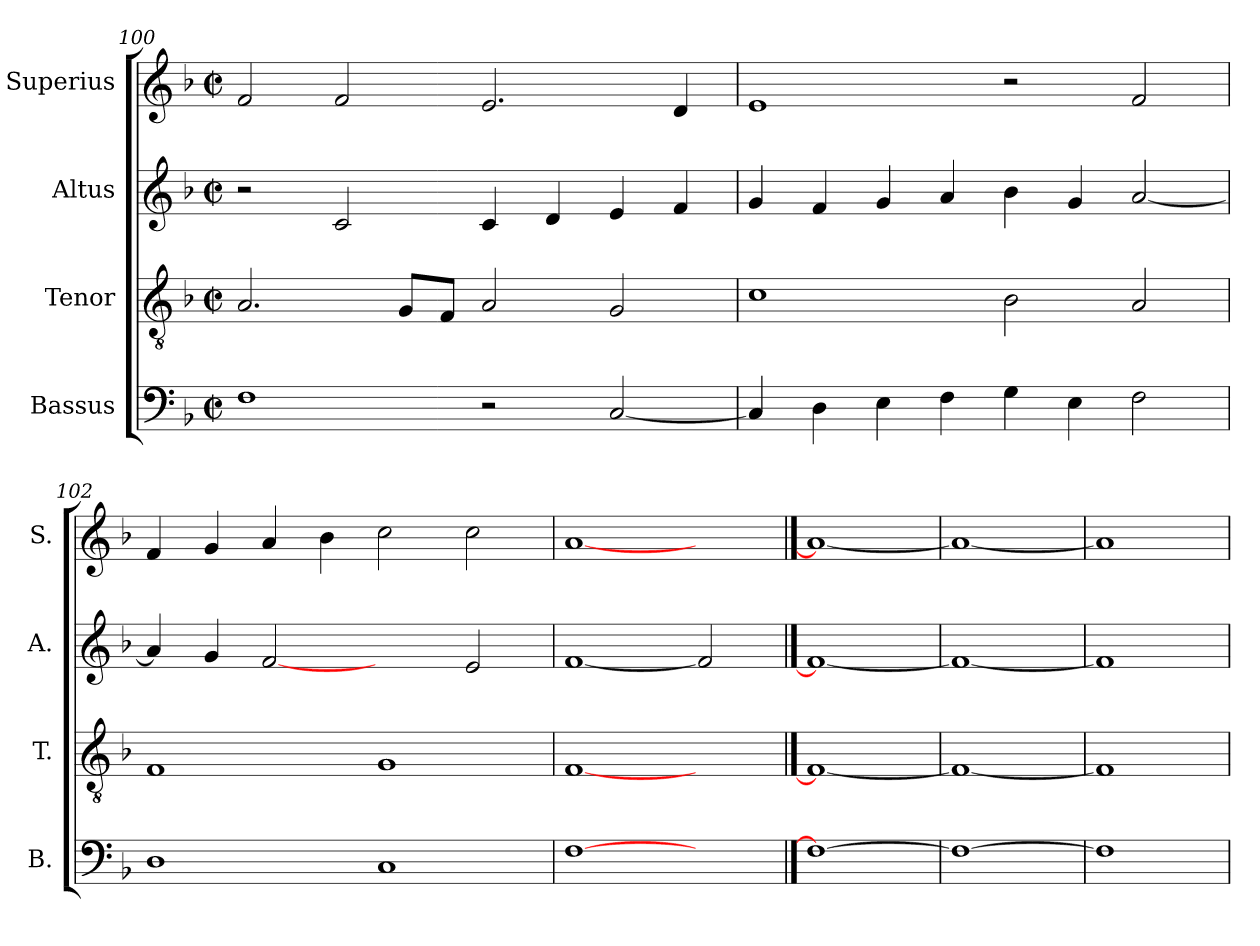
**kern	**kern	**kern	**kern
*part4	*part3	*part2	*part1
*staff4	*staff3	*staff2	*staff1
*I"Bassus	*I"Tenor	*I"Altus	*I"Superius
*I'B.	*I'T.	*I'A.	*I'S.
!!LO:PB:g=z
*clefF4	*clefGv2	*clefG2	*clefG2
*	*ITrd7c12	*	*
*k[b-]	*k[b-]	*k[b-]	*k[b-]
*F:	*F:	*F:	*F:
*M2/2	*M2/2	*M2/2	*M2/2
*met(c|)	*met(c|)	*met(c|)	*met(c|)
=100	=100	=100	=100
1Fi	2.AAi/	2r	2fi/
.	.	2ci/	2fi/
.	8GGi/L	.	.
.	8FFi/J	.	.
2r	2AAi/	4ci/	2.ei/
.	.	4di/	.
[<2Ci/	2GGi/	4ei/	.
.	.	4fi/	4di/
=101	=101	=101	=101
4Ci/]	1Ci	4gi/	1ei
4Di\	.	4fi/	.
4Ei\	.	4gi/	.
4Fi\	.	4ai/	.
4Gi\	2BB-i\	4b-i\	2r
4Ei\	.	4gi/	.
2Fi\	2AAi/	[<2ai/	2fi/
=102	=102	=102	=102
1Di	1FFi	4ai/]	4fi/
.	.	4gi/	4gi/
.	.	[2fi	4ai/
.	.	.	4b-i\
1Ci	1GGi	2ryy	2cci\
.	.	2ei/	2cci\
=103	=103	=103	=103
[1Fi	[1FFi	[1fi	[1ai
2ryy	2ryy	2fi]	2ryy
==104	==104	==104	==104
1Fi_	1FFi_	1fi_	1ai_
=105	=105	=105	=105
1Fi_	1FFi_	1fi_	1ai_
=106	=106	=106	=106
1Fi]	1FFi]	1fi]	1ai]
=	=	=	=
*-	*-	*-	*-
